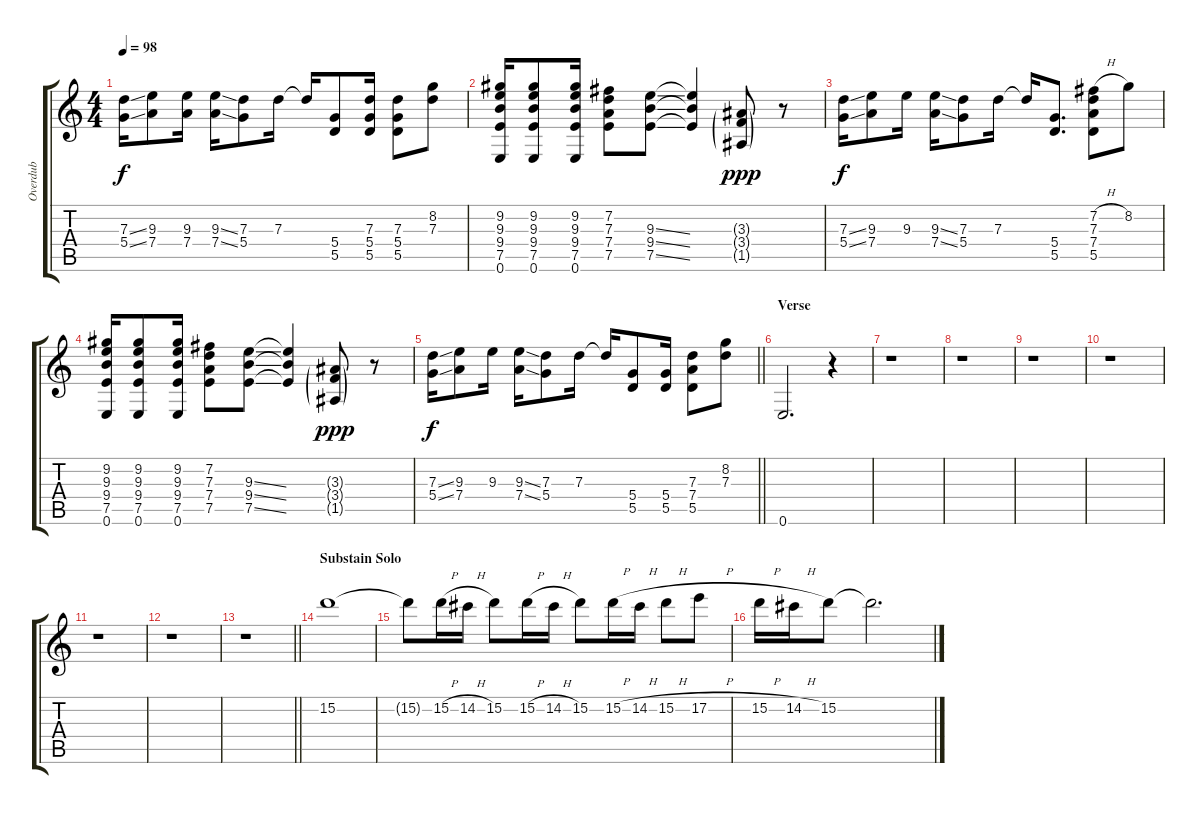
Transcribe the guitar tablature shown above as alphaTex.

\track ("Overdub" "Overdub") {instrument fretlessbass}
\staff {score tabs}
\tuning (E4 B3 G3 D3 A2 E2) {hide}
\ts (4 4)
\tempo 98
\clef g2
\ks c
(7.3{ss} 5.4{ss}).16{dy f} (9.3 7.4).8 (9.3 7.4).16 (9.3{ss} 7.4{ss}).16 (7.3 5.4).8 7.3.16 7.3{t}.16 (5.4 5.5).8 (7.3 5.4 5.5).16 (7.3 5.4 5.5).8 (8.2 7.3).8 |
(9.2 9.3 9.4 7.5 0.6).16 (9.2 9.3 9.4 7.5 0.6).8 (9.2 9.3 9.4 7.5 0.6).16 (7.2 7.3 7.4 7.5).8 (9.3{ss} 9.4{ss} 7.5{ss}).8 (9.3{t} 9.4{t} 7.5{t}).4 (3.3{g} 3.4{g} 1.5{g}).8{dy ppp} r.8 |
(7.3{ss} 5.4{ss}).16{dy f} (9.3 7.4).8 9.3.16 (9.3{ss} 7.4{ss}).16 (7.3 5.4).8 7.3.16 7.3{t}.16 (5.4 5.5).8{d} (7.2{h} 7.3 7.4 5.5).8 8.2.8 |
(9.2 9.3 9.4 7.5 0.6).16 (9.2 9.3 9.4 7.5 0.6).8 (9.2 9.3 9.4 7.5 0.6).16 (7.2 7.3 7.4 7.5).8 (9.3{ss} 9.4{ss} 7.5{ss}).8 (9.3{t} 9.4{t} 7.5{t}).4 (3.3{g} 3.4{g} 1.5{g}).8{dy ppp} r.8 |
\barLineRight lightlight
(7.3{ss} 5.4{ss}).16{dy f} (9.3 7.4).8 9.3.16 (9.3{ss} 7.4{ss}).16 (7.3 5.4).8 7.3.16 7.3{t}.16 (5.4 5.5).8 (5.4 5.5).16 (7.3 7.4 5.5).8 (8.2 7.3).8 |
\section ("" "Verse")
0.6.2{d} r.4 |
r.1 |
r.1 |
r.1 |
r.1 |
r.1 |
r.1 |
\barLineRight lightlight
r.1 |
\section ("" "Substain Solo")
15.2.1 |
15.2{t}.8 15.2{h}.16 14.2{h}.16 15.2.8 15.2{h}.16 14.2{h}.16 15.2.8 15.2{h}.16 14.2{h}.16 15.2{h}.8 17.2{h}.8 |
15.2{h}.16 14.2{h}.16 15.2.8 15.2{t}.2{d}
